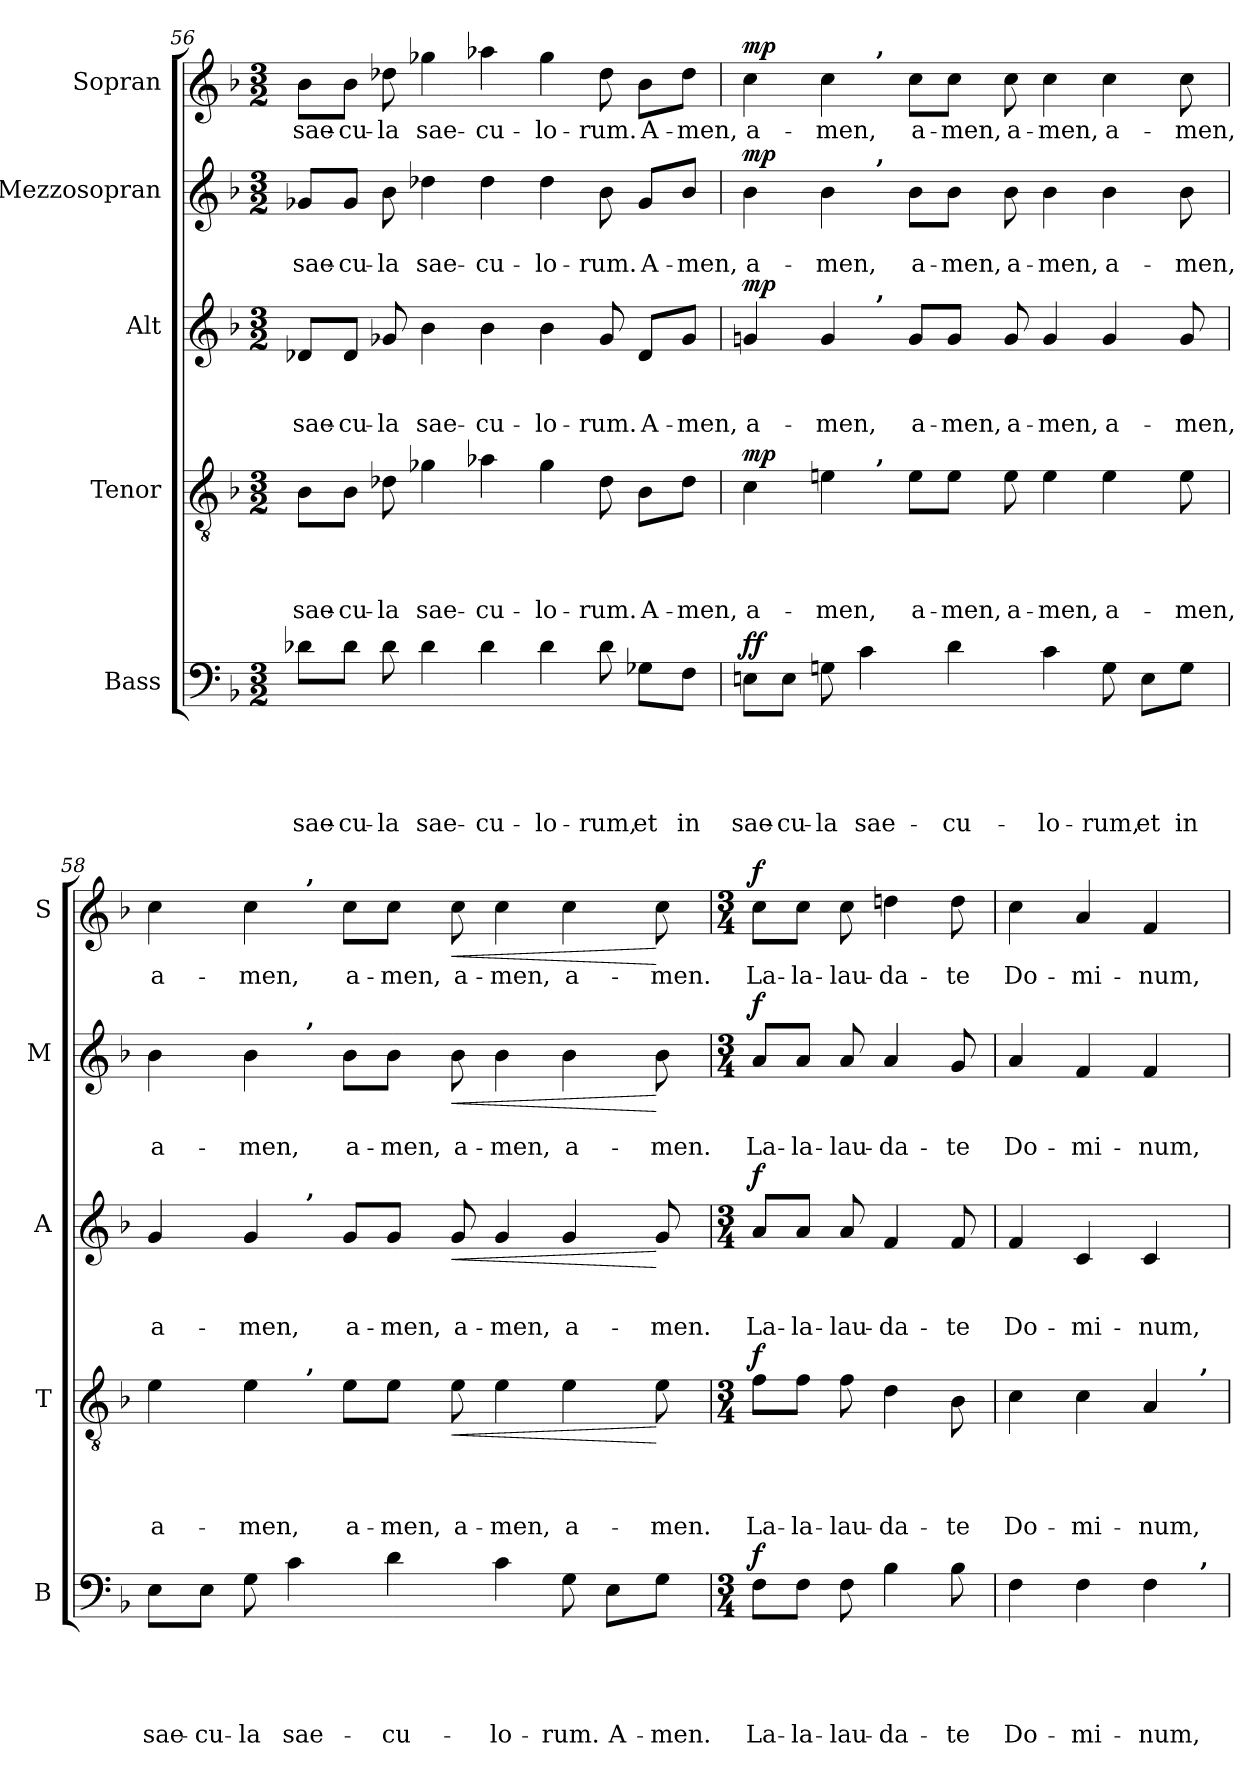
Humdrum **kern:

**kern	**text	**text	**text	**text	**text	**dynam	**kern	**text	**text	**text	**text	**dynam	**kern	**text	**text	**text	**dynam	**kern	**text	**text	**dynam	**kern	**text	**dynam
*part5	*part5	*part5	*part5	*part5	*part5	*part5	*part4	*part4	*part4	*part4	*part4	*part4	*part3	*part3	*part3	*part3	*part3	*part2	*part2	*part2	*part2	*part1	*part1	*part1
*staff5	*staff5	*staff5	*staff5	*staff5	*staff5	*staff5	*staff4	*staff4	*staff4	*staff4	*staff4	*staff4	*staff3	*staff3	*staff3	*staff3	*staff3	*staff2	*staff2	*staff2	*staff2	*staff1	*staff1	*staff1
*I"Bass	*	*	*	*	*	*	*I"Tenor	*	*	*	*	*	*I"Alt	*	*	*	*	*I"Mezzosopran	*	*	*	*I"Sopran	*	*
*I'B	*	*	*	*	*	*	*I'T	*	*	*	*	*	*I'A	*	*	*	*	*I'M	*	*	*	*I'S	*	*
*clefF4	*	*	*	*	*	*	*clefGv2	*	*	*	*	*	*clefG2	*	*	*	*	*clefG2	*	*	*	*clefG2	*	*
*k[b-]	*	*	*	*	*	*	*k[b-]	*	*	*	*	*	*k[b-]	*	*	*	*	*k[b-]	*	*	*	*k[b-]	*	*
*F:	*	*	*	*	*	*	*F:	*	*	*	*	*	*F:	*	*	*	*	*F:	*	*	*	*F:	*	*
*M3/2	*	*	*	*	*	*	*M3/2	*	*	*	*	*	*M3/2	*	*	*	*	*M3/2	*	*	*	*M3/2	*	*
=56	=56	=56	=56	=56	=56	=56	=56	=56	=56	=56	=56	=56	=56	=56	=56	=56	=56	=56	=56	=56	=56	=56	=56	=56
!	!	!	!	!	!LO:LY:b	!	!	!	!	!	!LO:LY:b	!	!	!	!	!LO:LY:b	!	!	!	!LO:LY:b	!	!	!LO:LY:b	!
8d-X\L	.	.	.	.	sae-	.	8B-\L	.	.	.	sae-	.	8d-X/L	.	.	sae-	.	8g-X/L	.	sae-	.	8b-\L	sae-	.
!	!	!	!	!	!LO:LY:b	!	!	!	!	!	!LO:LY:b	!	!	!	!	!LO:LY:b	!	!	!	!LO:LY:b	!	!	!LO:LY:b	!
8d-\J	.	.	.	.	-cu-	.	8B-\J	.	.	.	-cu-	.	8d-/J	.	.	-cu-	.	8g-/J	.	-cu-	.	8b-\J	-cu-	.
!	!	!	!	!	!LO:LY:b	!	!	!	!	!	!LO:LY:b	!	!	!	!	!LO:LY:b	!	!	!	!LO:LY:b	!	!	!LO:LY:b	!
8d-\	.	.	.	.	-la	.	8d-X\	.	.	.	-la	.	8g-X/	.	.	-la	.	8b-\	.	-la	.	8dd-X\	-la	.
!	!	!	!	!	!LO:LY:b	!	!	!	!	!	!LO:LY:b	!	!	!	!	!LO:LY:b	!	!	!	!LO:LY:b	!	!	!LO:LY:b	!
4d-\	.	.	.	.	sae-	.	4g-X\	.	.	.	sae-	.	4b-\	.	.	sae-	.	4dd-X\	.	sae-	.	4gg-X\	sae-	.
!	!	!	!	!	!LO:LY:b	!	!	!	!	!	!LO:LY:b	!	!	!	!	!LO:LY:b	!	!	!	!LO:LY:b	!	!	!LO:LY:b	!
4d-\	.	.	.	.	-cu-	.	4a-X\	.	.	.	-cu-	.	4b-\	.	.	-cu-	.	4dd-\	.	-cu-	.	4aa-X\	-cu-	.
!	!	!	!	!	!LO:LY:b	!	!	!	!	!	!LO:LY:b	!	!	!	!	!LO:LY:b	!	!	!	!LO:LY:b	!	!	!LO:LY:b	!
4d-\	.	.	.	.	-lo-	.	4g-\	.	.	.	-lo-	.	4b-\	.	.	-lo-	.	4dd-\	.	-lo-	.	4gg-\	-lo-	.
!	!	!	!	!	!LO:LY:b	!	!	!	!	!	!LO:LY:b	!	!	!	!	!LO:LY:b	!	!	!	!LO:LY:b	!	!	!LO:LY:b	!
8d-\	.	.	.	.	-rum,	.	8d-\	.	.	.	-rum.	.	8g-/	.	.	-rum.	.	8b-\	.	-rum.	.	8dd-\	-rum.	.
!	!	!	!	!	!LO:LY:b	!	!	!	!	!	!LO:LY:b	!	!	!	!	!LO:LY:b	!	!	!	!LO:LY:b	!	!	!LO:LY:b	!
8G-X\L	.	.	.	.	et	.	8B-\L	.	.	.	A-	.	8d-/L	.	.	A-	.	8g-/L	.	A-	.	8b-\L	A-	.
!	!	!	!	!	!LO:LY:b	!	!	!	!	!	!LO:LY:b	!	!	!	!	!LO:LY:b	!	!	!	!LO:LY:b	!	!	!LO:LY:b	!
8F\J	.	.	.	.	in	.	8d-\J	.	.	.	-men,	.	8g-/J	.	.	-men,	.	8b-/J	.	-men,	.	8dd-\J	-men,	.
!!LO:LB:g=z
=57	=57	=57	=57	=57	=57	=57	=57	=57	=57	=57	=57	=57	=57	=57	=57	=57	=57	=57	=57	=57	=57	=57	=57	=57
!	!	!	!	!	!LO:LY:b	!LO:DY:a	!	!	!	!	!LO:LY:b	!LO:DY:a	!	!	!	!LO:LY:b	!LO:DY:a	!	!	!LO:LY:b	!LO:DY:a	!	!LO:LY:b	!LO:DY:a
*	*	*	*	*	*	*	*^	*	*	*	*	*	*^	*	*	*	*	*^	*	*	*	*^	*	*
8En\L	.	.	.	.	sae-	ff	4c\	4ryy	.	.	.	a-	mp	4gn/	4ryy	.	.	a-	mp	4b-\	4ryy	.	a-	mp	4cc\	4ryy	a-	mp
!	!	!	!	!	!LO:LY:b	!	!	!	!	!	!	!	!	!	!	!	!	!	!	!	!	!	!	!	!	!	!	!
8E\J	.	.	.	.	-cu-	.	.	.	.	.	.	.	.	.	.	.	.	.	.	.	.	.	.	.	.	.	.	.
!	!	!	!	!	!LO:LY:b	!	!	!	!	!	!	!LO:LY:b	!	!	!	!	!	!LO:LY:b	!	!	!	!	!LO:LY:b	!	!	!	!LO:LY:b	!
8Gn\	.	.	.	.	-la	.	4en\	8ryy	.	.	.	-men,	.	4g/	8ryy	.	.	-men,	.	4b-\	8ryy	.	-men,	.	4cc\	8ryy	-men,	.
!	!	!	!	!	!LO:LY:b	!	!	!	!	!	!	!	!	!	!	!	!	!	!	!	!	!	!	!	!	!	!	!
4c\	.	.	.	.	sae-	.	.	32ryy	.	.	.	.	.	.	32ryy	.	.	.	.	.	32ryy	.	.	.	.	32ryy	.	.
!	!	!	!	!	!	!	!	!	!	!	!	!	!	!	!	!	!	!	!	!	!	!	!	!	!	!LO:TX:a:B:t=,	!	!
!	!	!	!	!	!	!	!	!	!	!	!	!	!	!	!	!	!	!	!	!	!LO:TX:a:B:t=,	!	!	!	!	!	!	!
!	!	!	!	!	!	!	!	!	!	!	!	!	!	!	!LO:TX:a:B:t=,	!	!	!	!	!	!	!	!	!	!	!	!	!
!	!	!	!	!	!	!	!	!LO:TX:a:B:t=,	!	!	!	!	!	!	!	!	!	!	!	!	!	!	!	!	!	!	!	!
.	.	.	.	.	.	.	.	1ryy	.	.	.	.	.	.	1ryy	.	.	.	.	.	1ryy	.	.	.	.	1ryy	.	.
!	!	!	!	!	!	!	!	!	!	!	!	!LO:LY:b	!	!	!	!	!	!LO:LY:b	!	!	!	!	!LO:LY:b	!	!	!	!LO:LY:b	!
.	.	.	.	.	.	.	8e\L	.	.	.	.	a-	.	8g/L	.	.	.	a-	.	8b-\L	.	.	a-	.	8cc\L	.	a-	.
!	!	!	!	!	!LO:LY:b	!	!	!	!	!	!	!LO:LY:b	!	!	!	!	!	!LO:LY:b	!	!	!	!	!LO:LY:b	!	!	!	!LO:LY:b	!
4d\	.	.	.	.	-cu-	.	8e\J	.	.	.	.	-men,	.	8g/J	.	.	.	-men,	.	8b-\J	.	.	-men,	.	8cc\J	.	-men,	.
!	!	!	!	!	!	!	!	!	!	!	!	!LO:LY:b	!	!	!	!	!	!LO:LY:b	!	!	!	!	!LO:LY:b	!	!	!	!LO:LY:b	!
.	.	.	.	.	.	.	8e\	.	.	.	.	a-	.	8g/	.	.	.	a-	.	8b-\	.	.	a-	.	8cc\	.	a-	.
!	!	!	!	!	!LO:LY:b	!	!	!	!	!	!	!LO:LY:b	!	!	!	!	!	!LO:LY:b	!	!	!	!	!LO:LY:b	!	!	!	!LO:LY:b	!
4c\	.	.	.	.	-lo-	.	4e\	.	.	.	.	-men,	.	4g/	.	.	.	-men,	.	4b-\	.	.	-men,	.	4cc\	.	-men,	.
!	!	!	!	!	!LO:LY:b	!	!	!	!	!	!	!LO:LY:b	!	!	!	!	!	!LO:LY:b	!	!	!	!	!LO:LY:b	!	!	!	!LO:LY:b	!
8G\	.	.	.	.	-rum,	.	4e\	.	.	.	.	a-	.	4g/	.	.	.	a-	.	4b-\	.	.	a-	.	4cc\	.	a-	.
!	!	!	!	!	!LO:LY:b	!	!	!	!	!	!	!	!	!	!	!	!	!	!	!	!	!	!	!	!	!	!	!
8E\L	.	.	.	.	et	.	.	.	.	.	.	.	.	.	.	.	.	.	.	.	.	.	.	.	.	.	.	.
!	!	!	!	!	!LO:LY:b	!	!	!	!	!	!	!LO:LY:b	!	!	!	!	!	!LO:LY:b	!	!	!	!	!LO:LY:b	!	!	!	!LO:LY:b	!
8G\J	.	.	.	.	in	.	8e\	.	.	.	.	-men,	.	8g/	.	.	.	-men,	.	8b-\	.	.	-men,	.	8cc\	.	-men,	.
.	.	.	.	.	.	.	.	16.ryy	.	.	.	.	.	.	16.ryy	.	.	.	.	.	16.ryy	.	.	.	.	16.ryy	.	.
=58	=58	=58	=58	=58	=58	=58	=58	=58	=58	=58	=58	=58	=58	=58	=58	=58	=58	=58	=58	=58	=58	=58	=58	=58	=58	=58	=58	=58
!	!	!	!	!	!LO:LY:b	!	!	!	!	!	!	!LO:LY:b	!	!	!	!	!	!LO:LY:b	!	!	!	!	!LO:LY:b	!	!	!	!LO:LY:b	!
8E\L	.	.	.	.	sae-	.	4e\	4ryy	.	.	.	a-	.	4g/	4ryy	.	.	a-	.	4b-\	4ryy	.	a-	.	4cc\	4ryy	a-	.
!	!	!	!	!	!LO:LY:b	!	!	!	!	!	!	!	!	!	!	!	!	!	!	!	!	!	!	!	!	!	!	!
8E\J	.	.	.	.	-cu-	.	.	.	.	.	.	.	.	.	.	.	.	.	.	.	.	.	.	.	.	.	.	.
!	!	!	!	!	!LO:LY:b	!	!	!	!	!	!	!LO:LY:b	!	!	!	!	!	!LO:LY:b	!	!	!	!	!LO:LY:b	!	!	!	!LO:LY:b	!
8G\	.	.	.	.	-la	.	4e\	8ryy	.	.	.	-men,	.	4g/	8ryy	.	.	-men,	.	4b-\	8ryy	.	-men,	.	4cc\	8ryy	-men,	.
!	!	!	!	!	!LO:LY:b	!	!	!	!	!	!	!	!	!	!	!	!	!	!	!	!	!	!	!	!	!	!	!
4c\	.	.	.	.	sae-	.	.	32ryy	.	.	.	.	.	.	32ryy	.	.	.	.	.	32ryy	.	.	.	.	32ryy	.	.
!	!	!	!	!	!	!	!	!	!	!	!	!	!	!	!	!	!	!	!	!	!	!	!	!	!	!LO:TX:a:B:t=,	!	!
!	!	!	!	!	!	!	!	!	!	!	!	!	!	!	!	!	!	!	!	!	!LO:TX:a:B:t=,	!	!	!	!	!	!	!
!	!	!	!	!	!	!	!	!	!	!	!	!	!	!	!LO:TX:a:B:t=,	!	!	!	!	!	!	!	!	!	!	!	!	!
!	!	!	!	!	!	!	!	!LO:TX:a:B:t=,	!	!	!	!	!	!	!	!	!	!	!	!	!	!	!	!	!	!	!	!
.	.	.	.	.	.	.	.	1ryy	.	.	.	.	.	.	1ryy	.	.	.	.	.	1ryy	.	.	.	.	1ryy	.	.
!	!	!	!	!	!	!	!	!	!	!	!	!LO:LY:b	!	!	!	!	!	!LO:LY:b	!	!	!	!	!LO:LY:b	!	!	!	!LO:LY:b	!
.	.	.	.	.	.	.	8e\L	.	.	.	.	a-	.	8g/L	.	.	.	a-	.	8b-\L	.	.	a-	.	8cc\L	.	a-	.
!	!	!	!	!	!LO:LY:b	!	!	!	!	!	!	!LO:LY:b	!	!	!	!	!	!LO:LY:b	!	!	!	!	!LO:LY:b	!	!	!	!LO:LY:b	!
4d\	.	.	.	.	-cu-	.	8e\J	.	.	.	.	-men,	.	8g/J	.	.	.	-men,	.	8b-\J	.	.	-men,	.	8cc\J	.	-men,	.
!	!	!	!	!	!	!	!	!	!	!	!	!LO:LY:b	!LO:HP:b	!	!	!	!	!LO:LY:b	!LO:HP:b	!	!	!	!LO:LY:b	!LO:HP:b	!	!	!LO:LY:b	!LO:HP:b
.	.	.	.	.	.	.	8e\	.	.	.	.	a-	<	8g/	.	.	.	a-	<	8b-\	.	.	a-	<	8cc\	.	a-	<
!	!	!	!	!	!LO:LY:b	!	!	!	!	!	!	!LO:LY:b	!	!	!	!	!	!LO:LY:b	!	!	!	!	!LO:LY:b	!	!	!	!LO:LY:b	!
4c\	.	.	.	.	-lo-	.	4e\	.	.	.	.	-men,	.	4g/	.	.	.	-men,	.	4b-\	.	.	-men,	.	4cc\	.	-men,	.
!	!	!	!	!	!LO:LY:b	!	!	!	!	!	!	!LO:LY:b	!	!	!	!	!	!LO:LY:b	!	!	!	!	!LO:LY:b	!	!	!	!LO:LY:b	!
8G\	.	.	.	.	-rum.	.	4e\	.	.	.	.	a-	.	4g/	.	.	.	a-	.	4b-\	.	.	a-	.	4cc\	.	a-	.
!	!	!	!	!	!LO:LY:b	!	!	!	!	!	!	!	!	!	!	!	!	!	!	!	!	!	!	!	!	!	!	!
8E\L	.	.	.	.	A-	.	.	.	.	.	.	.	.	.	.	.	.	.	.	.	.	.	.	.	.	.	.	.
!	!	!	!	!	!LO:LY:b	!	!	!	!	!	!	!LO:LY:b	!	!	!	!	!	!LO:LY:b	!	!	!	!	!LO:LY:b	!	!	!	!LO:LY:b	!
8G\J	.	.	.	.	-men.	.	8e\	.	.	.	.	-men.	[	8g/	.	.	.	-men.	[	8b-\	.	.	-men.	[	8cc\	.	-men.	[
.	.	.	.	.	.	.	.	16.ryy	.	.	.	.	.	.	16.ryy	.	.	.	.	.	16.ryy	.	.	.	.	16.ryy	.	.
*	*	*	*	*	*	*	*v	*v	*	*	*	*	*	*	*	*	*	*	*	*v	*v	*	*	*	*v	*v	*	*
*	*	*	*	*	*	*	*	*	*	*	*	*	*v	*v	*	*	*	*	*	*	*	*	*	*	*
!!LO:PB:g=z
=59	=59	=59	=59	=59	=59	=59	=59	=59	=59	=59	=59	=59	=59	=59	=59	=59	=59	=59	=59	=59	=59	=59	=59	=59
*M3/4	*	*	*	*	*	*	*M3/4	*	*	*	*	*	*M3/4	*	*	*	*	*M3/4	*	*	*	*M3/4	*	*
*	*	*	*	*	*	*	*^	*	*	*	*	*	*^	*	*	*	*	*^	*	*	*	*^	*	*
!	!	!	!	!	!LO:LY:b	!LO:DY:a	!	!	!	!	!	!LO:LY:b	!LO:DY:a	!	!	!	!	!LO:LY:b	!LO:DY:a	!	!	!	!LO:LY:b	!LO:DY:a	!	!	!LO:LY:b	!LO:DY:a
*	*	*	*	*	*	*	*v	*v	*	*	*	*	*	*	*	*	*	*	*	*v	*v	*	*	*	*v	*v	*	*
*	*	*	*	*	*	*	*	*	*	*	*	*	*v	*v	*	*	*	*	*	*	*	*	*	*	*
8F\L	.	.	.	.	La-	f	8f\L	.	.	.	La-	f	8a/L	.	.	La-	f	8a/L	.	La-	f	8cc\L	La-	f
!	!	!	!	!	!LO:LY:b	!	!	!	!	!	!LO:LY:b	!	!	!	!	!LO:LY:b	!	!	!	!LO:LY:b	!	!	!LO:LY:b	!
8F\J	.	.	.	.	-la-	.	8f\J	.	.	.	-la-	.	8a/J	.	.	-la-	.	8a/J	.	-la-	.	8cc\J	-la-	.
!	!	!	!	!	!LO:LY:b	!	!	!	!	!	!LO:LY:b	!	!	!	!	!LO:LY:b	!	!	!	!LO:LY:b	!	!	!LO:LY:b	!
8F\	.	.	.	.	-lau-	.	8f\	.	.	.	-lau-	.	8a/	.	.	-lau-	.	8a/	.	-lau-	.	8cc\	-lau-	.
!	!	!	!	!	!LO:LY:b	!	!	!	!	!	!LO:LY:b	!	!	!	!	!LO:LY:b	!	!	!	!LO:LY:b	!	!	!LO:LY:b	!
4B-\	.	.	.	.	-da-	.	4d\	.	.	.	-da-	.	4f/	.	.	-da-	.	4a/	.	-da-	.	4ddn\	-da-	.
!	!	!	!	!	!LO:LY:b	!	!	!	!	!	!LO:LY:b	!	!	!	!	!LO:LY:b	!	!	!	!LO:LY:b	!	!	!LO:LY:b	!
8B-\	.	.	.	.	-te	.	8B-\	.	.	.	-te	.	8f/	.	.	-te	.	8g/	.	-te	.	8dd\	-te	.
=60	=60	=60	=60	=60	=60	=60	=60	=60	=60	=60	=60	=60	=60	=60	=60	=60	=60	=60	=60	=60	=60	=60	=60	=60
!	!	!	!	!	!LO:LY:b	!	!	!	!	!	!LO:LY:b	!	!	!	!	!LO:LY:b	!	!	!	!LO:LY:b	!	!	!LO:LY:b	!
*^	*	*	*	*	*	*	*^	*	*	*	*	*	*	*	*	*	*	*	*	*	*	*	*	*
4F\	2ryy	.	.	.	.	Do-	.	4c\	2ryy	.	.	.	Do-	.	4f/	.	.	Do-	.	4a/	.	Do-	.	4cc\	Do-	.
!	!	!	!	!	!	!LO:LY:b	!	!	!	!	!	!	!LO:LY:b	!	!	!	!	!LO:LY:b	!	!	!	!LO:LY:b	!	!	!LO:LY:b	!
4F\	.	.	.	.	.	-mi-	.	4c\	.	.	.	.	-mi-	.	4c/	.	.	-mi-	.	4f/	.	-mi-	.	4a/	-mi-	.
!	!	!	!	!	!	!LO:LY:b	!	!	!	!	!	!	!LO:LY:b	!	!	!	!	!LO:LY:b	!	!	!	!LO:LY:b	!	!	!LO:LY:b	!
4F\	8.ryy	.	.	.	.	-num,	.	4A/	8.ryy	.	.	.	-num,	.	4c/	.	.	-num,	.	4f/	.	-num,	.	4f/	-num,	.
!	!	!	!	!	!	!	!	!	!LO:TX:a:B:t=,	!	!	!	!	!	!	!	!	!	!	!	!	!	!	!	!	!
!	!LO:TX:a:B:t=,	!	!	!	!	!	!	!	!	!	!	!	!	!	!	!	!	!	!	!	!	!	!	!	!	!
.	16ryy	.	.	.	.	.	.	.	16ryy	.	.	.	.	.	.	.	.	.	.	.	.	.	.	.	.	.
*v	*v	*	*	*	*	*	*	*	*	*	*	*	*	*	*	*	*	*	*	*	*	*	*	*	*	*
*	*	*	*	*	*	*	*v	*v	*	*	*	*	*	*	*	*	*	*	*	*	*	*	*	*	*
=	=	=	=	=	=	=	=	=	=	=	=	=	=	=	=	=	=	=	=	=	=	=	=	=
*-	*-	*-	*-	*-	*-	*-	*-	*-	*-	*-	*-	*-	*-	*-	*-	*-	*-	*-	*-	*-	*-	*-	*-	*-
